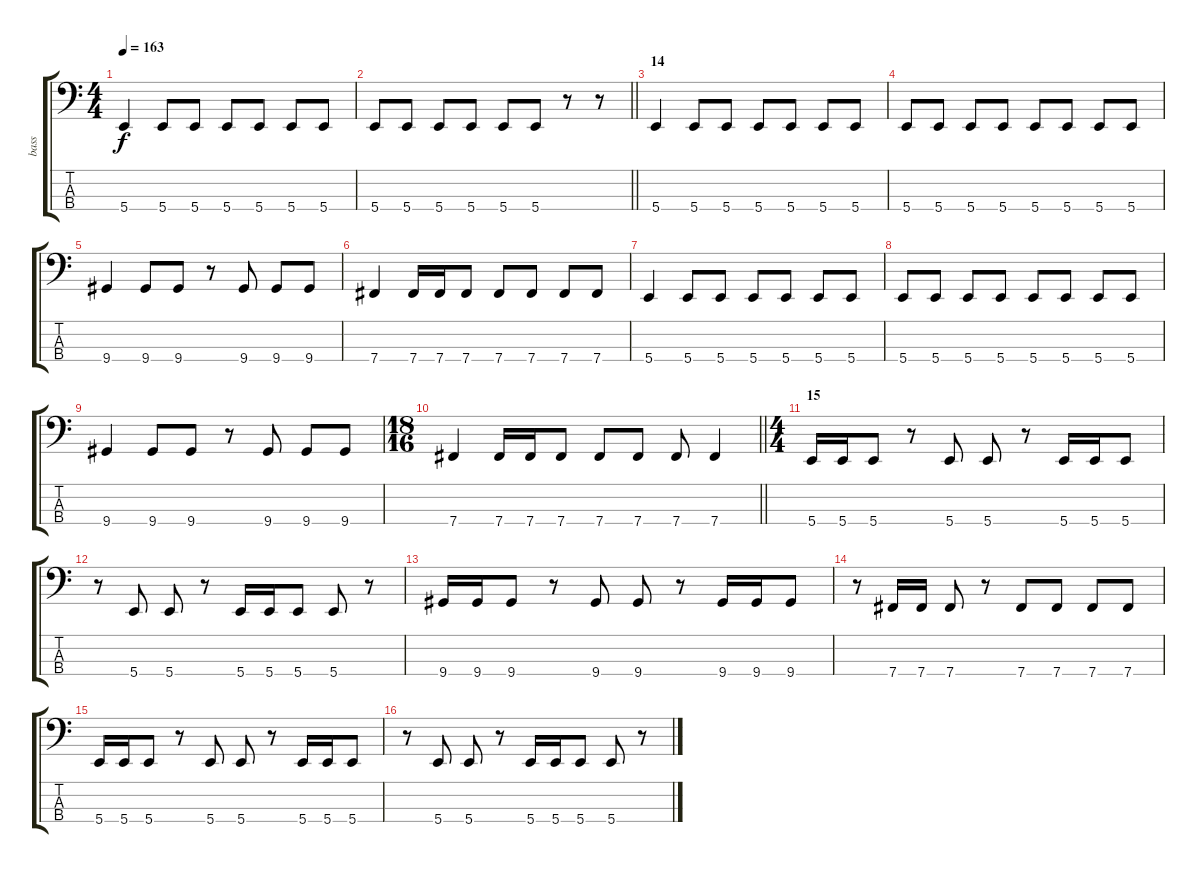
\track ("bass" "bass") {instrument electricbasspick}
\staff {score tabs}
\tuning (E2 B1 Gb1 B0) {hide}
\ts (4 4)
\tempo 163
\clef f4
\ks c
5.4.4{dy f} 5.4.8 5.4.8 5.4.8 5.4.8 5.4.8 5.4.8 |
\barLineRight lightlight
5.4.8 5.4.8 5.4.8 5.4.8 5.4.8 5.4.8 r.8 r.8 |
\section ("" "14")
5.4.4 5.4.8 5.4.8 5.4.8 5.4.8 5.4.8 5.4.8 |
5.4.8 5.4.8 5.4.8 5.4.8 5.4.8 5.4.8 5.4.8 5.4.8 |
9.4.4 9.4.8 9.4.8 r.8 9.4.8 9.4.8 9.4.8 |
7.4.4 7.4.16 7.4.16 7.4.8 7.4.8 7.4.8 7.4.8 7.4.8 |
5.4.4 5.4.8 5.4.8 5.4.8 5.4.8 5.4.8 5.4.8 |
5.4.8 5.4.8 5.4.8 5.4.8 5.4.8 5.4.8 5.4.8 5.4.8 |
9.4.4 9.4.8 9.4.8 r.8 9.4.8 9.4.8 9.4.8 |
\ts (18 16)
\barLineRight lightlight
7.4.4 7.4.16 7.4.16 7.4.8 7.4.8 7.4.8 7.4.8 7.4.4 |
\ts (4 4)
\section ("" "15")
5.4.16 5.4.16 5.4.8 r.8 5.4.8 5.4.8 r.8 5.4.16 5.4.16 5.4.8 |
r.8 5.4.8 5.4.8 r.8 5.4.16 5.4.16 5.4.8 5.4.8 r.8 |
9.4.16 9.4.16 9.4.8 r.8 9.4.8 9.4.8 r.8 9.4.16 9.4.16 9.4.8 |
r.8 7.4.16 7.4.16 7.4.8 r.8 7.4.8 7.4.8 7.4.8 7.4.8 |
5.4.16 5.4.16 5.4.8 r.8 5.4.8 5.4.8 r.8 5.4.16 5.4.16 5.4.8 |
r.8 5.4.8 5.4.8 r.8 5.4.16 5.4.16 5.4.8 5.4.8 r.8
